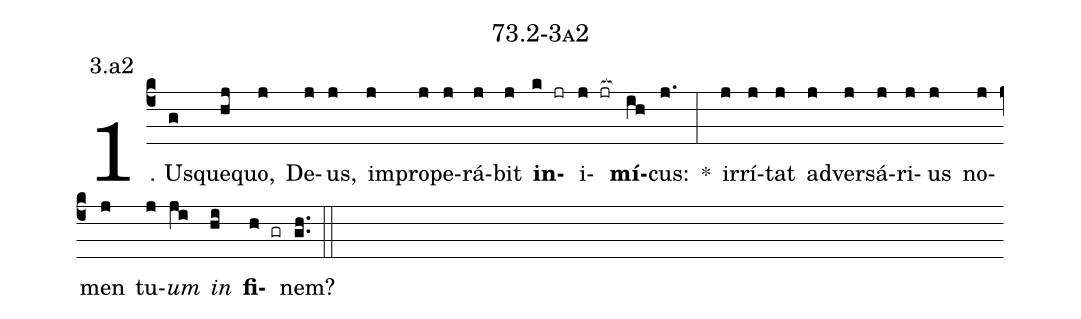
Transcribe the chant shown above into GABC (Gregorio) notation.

name: 73.2-3a2;
annotation: 3.a2;
%%
(c4)1. Us(g)que(hj)quo,(j) De(j)us,(j) im(j)pro(j)pe(j)rá(j)bit(j) <b>in</b>(k jr)i(j jr[ocb:1{])<b>mí</b>(ih[ocb:0}])cus:(j.) *(:) ir(j)rí(j)tat(j) ad(j)ver(j)sá(j)ri(j)us(j) no(j)men(j) tu(j)<i>um</i>(ji) <i>in</i>(hi) <b>fi</b>(h gr)nem?(gh..) (::)


%E(j) u(j) o(ji) u(hi) a(h) e.(gh..) (::)
